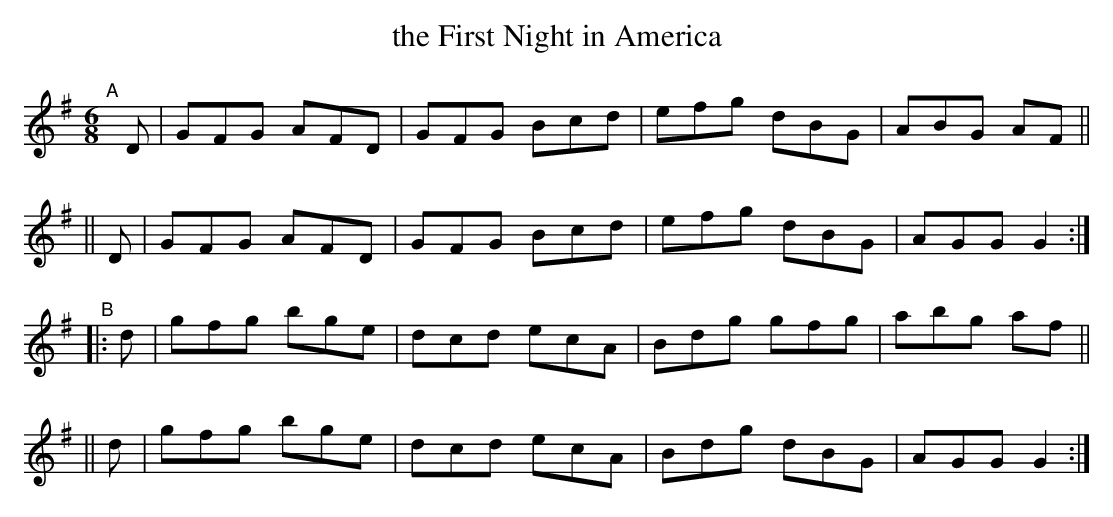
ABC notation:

X:1
T: the First Night in America
M: 6/8
L: 1/8
K: G
"^A"\
[|]D | GFG AFD | GFG Bcd | efg dBG | ABG AF ||
|| D | GFG AFD | GFG Bcd | efg dBG | AGG G2 :|
"^B"\
|: d | gfg bge | dcd ecA | Bdg gfg | abg af ||
|| d | gfg bge | dcd ecA | Bdg dBG | AGG G2 :|
